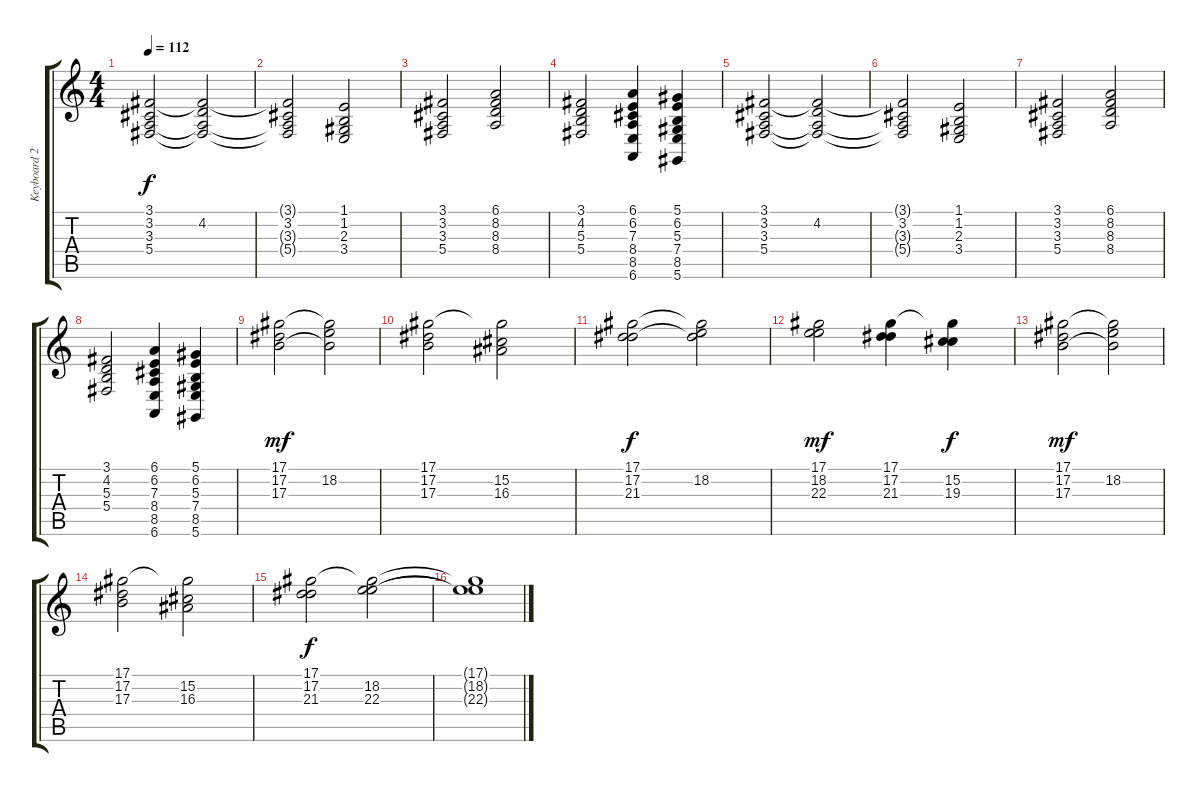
\track ("Keyboard 2" "Keyboard 2") {instrument rockorgan}
\staff {score tabs}
\tuning (Eb4 Bb3 Gb3 Db3 Ab2 Eb2) {hide}
\ts (4 4)
\tempo 112
\clef g2
\ks c
(3.1 3.2 3.3 5.4).2{dy f instrument stringensemble1} (3.1{t} 4.2 3.3{t} 5.4{t}).2 |
(3.1{t} 3.2 3.3{t} 5.4{t}).2 (1.1 1.2 2.3 3.4).2 |
(3.1 3.2 3.3 5.4).2{instrument stringensemble1} (6.1 8.2 8.3 8.4).2 |
(3.1 4.2 5.3 5.4).2 (6.1 6.2 7.3 8.4 8.5 6.6).4 (5.1 6.2 5.3 7.4 8.5 5.6).4 |
(3.1 3.2 3.3 5.4).2{instrument stringensemble1} (3.1{t} 4.2 3.3{t} 5.4{t}).2 |
(3.1{t} 3.2 3.3{t} 5.4{t}).2 (1.1 1.2 2.3 3.4).2 |
(3.1 3.2 3.3 5.4).2{instrument stringensemble1} (6.1 8.2 8.3 8.4).2 |
(3.1 4.2 5.3 5.4).2 (6.1 6.2 7.3 8.4 8.5 6.6).4 (5.1 6.2 5.3 7.4 8.5 5.6).4 |
(17.1 17.2 17.3).2{dy mf volume 9 instrument rockorgan} (17.1{t} 18.2 17.3{t}).2 |
(17.1 17.2 17.3).2 (17.1{t} 15.2 16.3).2 |
(17.1 17.2 21.3).2{dy f instrument rockorgan} (17.1{t} 18.2 21.3{t}).2 |
(17.1 18.2 22.3).2{dy mf} (17.1 17.2 21.3).4 (17.1{t} 15.2 19.3).4{dy f} |
(17.1 17.2 17.3).2{dy mf volume 9 instrument rockorgan} (17.1{t} 18.2 17.3{t}).2 |
(17.1 17.2 17.3).2 (17.1{t} 15.2 16.3).2 |
(17.1 17.2 21.3).2{dy f instrument rockorgan} (17.1{t} 18.2 22.3).2 |
(17.1{t} 18.2{t} 22.3{t}).1
